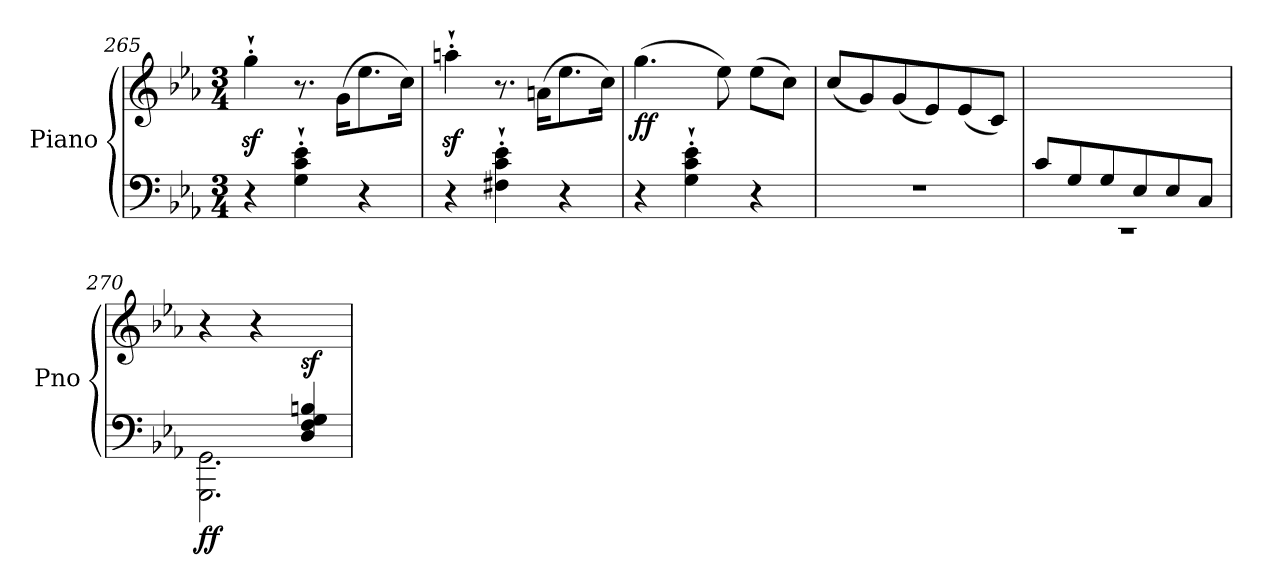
**kern	**kern	**dynam
*part1	*part1	*part1
*staff2	*staff1	*staff1/2
*I"Piano	*	*
*I'Pno	*	*
*clefF4	*clefG2	*
*k[b-e-a-]	*k[b-e-a-]	*
*E-:	*E-:	*
*M3/4	*M3/4	*
=265	=265	=265
4r	4ggz<`'\	.
4G\`' 4c\`' 4e-\`'	8.r	.
.	(16g\KL	.
4r	8.ee-\	.
.	16cc\Jk)	.
=266	=266	=266
4r	4aanz<`'\	.
4F#X\`' 4c\`' 4e-\`'	8.r	.
.	(16an\KL	.
4r	8.ee-\	.
.	16cc\Jk)	.
!!LO:LB:g=z
=267	=267	=267
!	!	!LO:DY:b
4r	(4.gg\	ff
4G\`' 4c\`' 4e-\`'	.	.
.	8ee-\)	.
4r	(8ee-\L	.
.	8cc\J)	.
=268	=268	=268
2.r	(8cc/L	.
.	8g/)	.
.	(8g/	.
.	8e-/)	.
.	(8e-/	.
.	8c/J)	.
=269	=269	=269
*^	*	*
8c/L	2.rEE	2.ryy	.
8G/	.	.	.
8G/	.	.	.
8E-/	.	.	.
8E-/	.	.	.
8C/J	.	.	.
=270	=270	=270	=270
!	!	!	!LO:DY:b=2
2ryy	2.GGG\ 2.GG\	4r	ff
.	.	4r	.
!	!	!	!LO:DY:b
4D/ 4F/ 4G/ 4Bn/	.	4ryy	sf
*v	*v	*	*
=	=	=
*-	*-	*-
